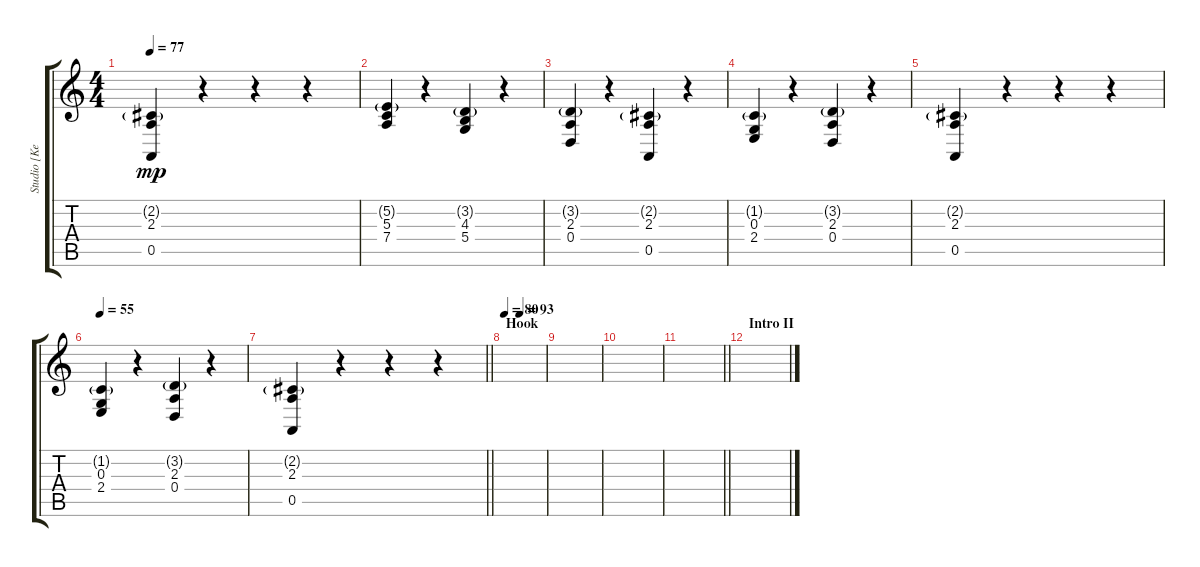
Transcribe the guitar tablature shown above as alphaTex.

\track ("Studio [Keyboard/FX]" "Studio [Ke") {instrument electricpiano1}
\staff {score tabs}
\tuning (E4 B3 G3 D3 A2 E2) {hide}
\ts (4 4)
\tempo 77
\clef g2
\ks c
(2.2{g} 2.3 0.5).4{dy mp} r.4 r.4 r.4 |
(5.2{g} 5.3 7.4).4 r.4 (3.2{g} 4.3 5.4).4 r.4 |
(3.2{g} 2.3 0.4).4 r.4 (2.2{g} 2.3 0.5).4 r.4 |
(1.2{g} 0.3 2.4).4 r.4 (3.2{g} 2.3 0.4).4 r.4 |
(2.2{g} 2.3 0.5).4 r.4 r.4 r.4 |
\tempo 55
(1.2{g} 0.3 2.4).4 r.4 (3.2{g} 2.3 0.4).4 r.4 |
\barLineRight lightlight
(2.2{g} 2.3 0.5).4 r.4 r.4 r.4 |
\section ("" "Hook")
\tempo 80
\tempo (93 0.375)
|
|
|
\barLineRight lightlight
|
\section ("" "Intro II")
